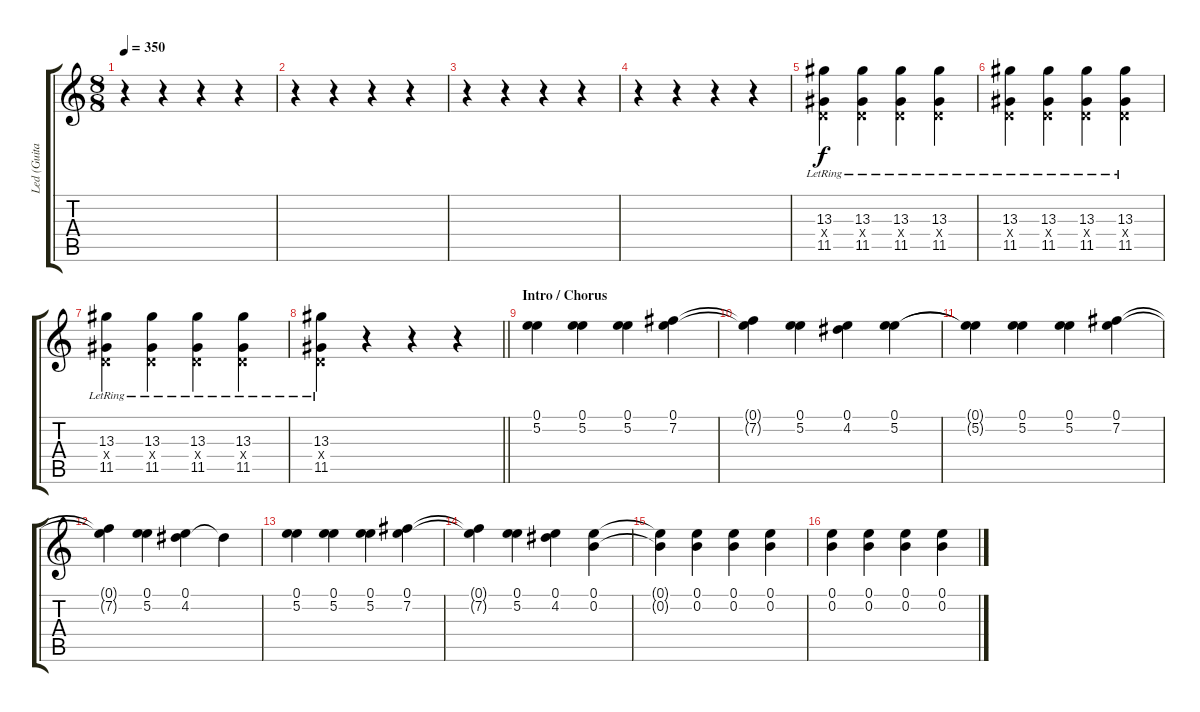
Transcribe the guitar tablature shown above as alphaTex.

\track ("Led (Guitar 2)" "Led (Guita") {solo instrument overdrivenguitar}
\staff {score tabs}
\tuning (E4 B3 G3 D3 A2 E2) {hide}
\ts (8 8)
\tempo 350
\clef g2
\ks c
r.4{dy f instrument overdrivenguitar} r.4 r.4 r.4 |
r.4 r.4 r.4 r.4 |
r.4 r.4 r.4 r.4 |
r.4 r.4 r.4 r.4 |
(13.3{lr} 0.4{x} 11.5{lr}).4 (13.3{lr} 0.4{x} 11.5{lr}).4 (13.3{lr} 0.4{x} 11.5{lr}).4 (13.3{lr} 0.4{x} 11.5{lr}).4 |
(13.3{lr} 0.4{x} 11.5{lr}).4 (13.3{lr} 0.4{x} 11.5{lr}).4 (13.3{lr} 0.4{x} 11.5{lr}).4 (13.3{lr} 0.4{x} 11.5{lr}).4 |
(13.3{lr} 0.4{x} 11.5{lr}).4 (13.3{lr} 0.4{x} 11.5{lr}).4 (13.3{lr} 0.4{x} 11.5{lr}).4 (13.3{lr} 0.4{x} 11.5{lr}).4 |
\barLineRight lightlight
(13.3{lr} 0.4{x} 11.5{lr}).4 r.4 r.4 r.4 |
\section ("" "Intro / Chorus")
(0.1 5.2).4 (0.1 5.2).4 (0.1 5.2).4 (0.1 7.2).4 |
(0.1{t} 7.2{t}).4 (0.1 5.2).4 (0.1 4.2).4 (0.1 5.2).4 |
(0.1{t} 5.2{t}).4 (0.1 5.2).4 (0.1 5.2).4 (0.1 7.2).4 |
(0.1{t} 7.2{t}).4 (0.1 5.2).4 (0.1 4.2).4 4.2{t}.4 |
(0.1 5.2).4 (0.1 5.2).4 (0.1 5.2).4 (0.1 7.2).4 |
(0.1{t} 7.2{t}).4 (0.1 5.2).4 (0.1 4.2).4 (0.1 0.2).4 |
(0.1{t} 0.2{t}).4 (0.1 0.2).4 (0.1 0.2).4 (0.1 0.2).4 |
(0.1 0.2).4 (0.1 0.2).4 (0.1 0.2).4 (0.1 0.2).4
